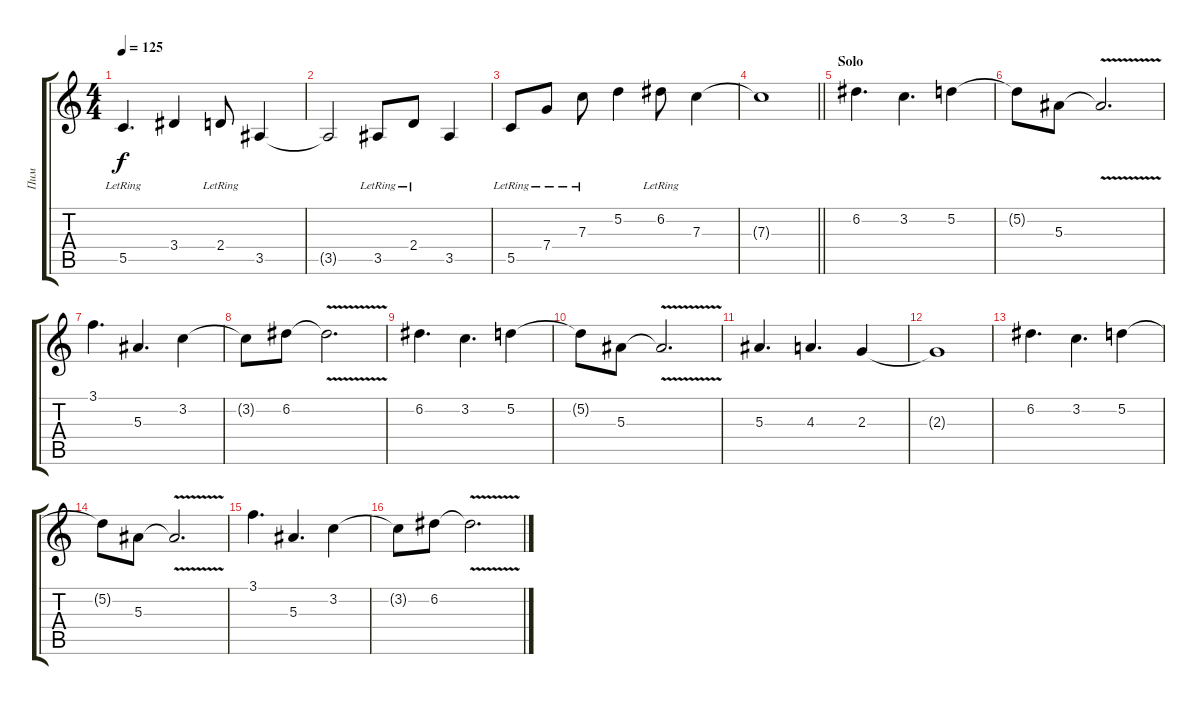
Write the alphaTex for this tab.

\track ("Пим" "Пим") {instrument distortionguitar}
\staff {score tabs}
\tuning (D4 A3 F3 C3 G2 C2) {hide}
\ts (4 4)
\tempo 125
\clef g2
\ks c
5.5{lr}.4{d dy f} 3.4.4 2.4{lr}.8 3.5.4 |
3.5{t}.2 3.5{lr}.8 2.4{lr}.8 3.5.4 |
5.5{lr}.8 7.4{lr}.8 7.3{lr}.8 5.2.4 6.2{lr}.8 7.3.4 |
\barLineRight lightlight
7.3{t}.1 |
\section ("" "Solo ")
6.2.4{d instrument distortionguitar} 3.2.4{d} 5.2.4 |
5.2{t}.8 5.3.8 5.3{v t}.2{d} |
3.1.4{d} 5.3.4{d} 3.2.4 |
3.2{t}.8 6.2.8 6.2{v t}.2{d} |
6.2.4{d} 3.2.4{d} 5.2.4 |
5.2{t}.8 5.3.8 5.3{v t}.2{d} |
5.3.4{d} 4.3.4{d} 2.3.4 |
2.3{t}.1 |
6.2.4{d} 3.2.4{d} 5.2.4 |
5.2{t}.8 5.3.8 5.3{v t}.2{d} |
3.1.4{d} 5.3.4{d} 3.2.4 |
3.2{t}.8 6.2.8 6.2{v t}.2{d}
